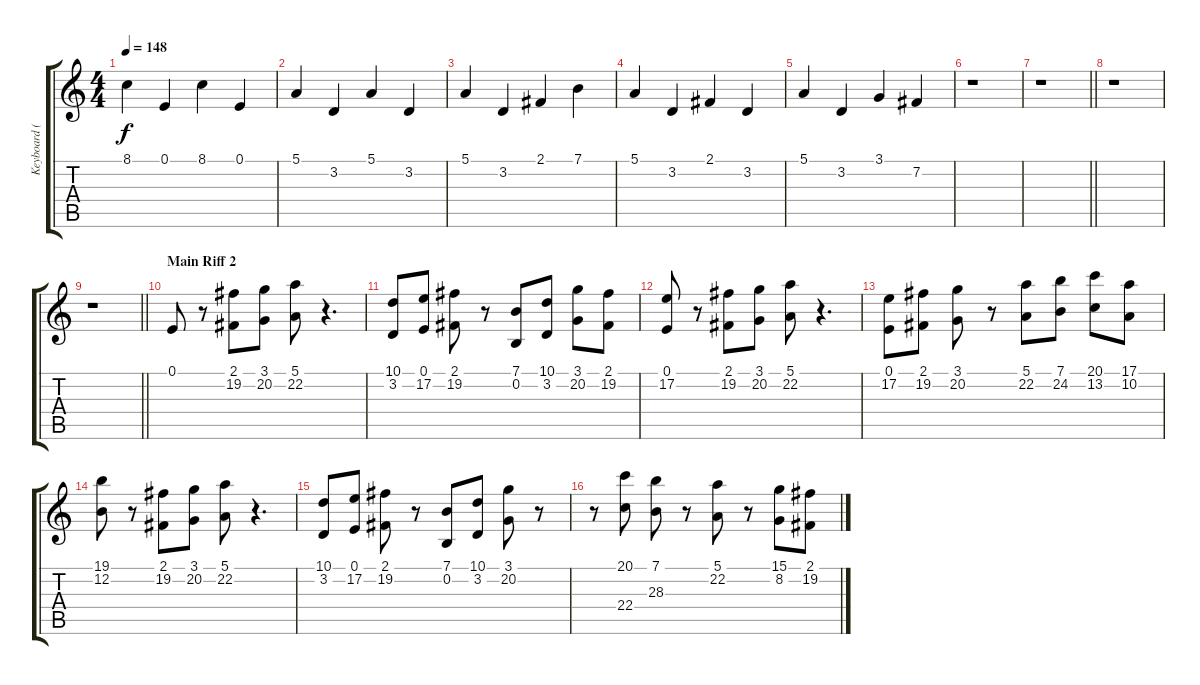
\track ("Keyboard (Tuomas)" "Keyboard (") {instrument synthstrings1}
\staff {score tabs}
\tuning (E4 B3 G3 D3 A2 E2) {hide}
\ts (4 4)
\tempo 148
\clef g2
\ks c
8.1.4{dy f} 0.1.4 8.1.4 0.1.4 |
5.1.4 3.2.4 5.1.4 3.2.4 |
5.1.4 3.2.4 2.1.4 7.1.4 |
5.1.4 3.2.4 2.1.4 3.2.4 |
5.1.4 3.2.4 3.1.4 7.2.4 |
r.1 |
\barLineRight lightlight
r.1 |
r.1 |
\barLineRight lightlight
r.1 |
\section ("" "Main Riff 2")
0.1.8 r.8 (2.1 19.2).8 (3.1 20.2).8 (5.1 22.2).8 r.4{d} |
(10.1 3.2).8 (0.1 17.2).8 (2.1 19.2).8 r.8 (7.1 0.2).8 (10.1 3.2).8 (3.1 20.2).8 (2.1 19.2).8 |
(0.1 17.2).8 r.8 (2.1 19.2).8 (3.1 20.2).8 (5.1 22.2).8 r.4{d} |
(0.1 17.2).8 (2.1 19.2).8 (3.1 20.2).8 r.8 (5.1 22.2).8 (7.1 24.2).8 (20.1 13.2).8 (17.1 10.2).8 |
(19.1 12.2).8 r.8 (2.1 19.2).8 (3.1 20.2).8 (5.1 22.2).8 r.4{d} |
(10.1 3.2).8 (0.1 17.2).8 (2.1 19.2).8 r.8 (7.1 0.2).8 (10.1 3.2).8 (3.1 20.2).8 r.8 |
r.8 (20.1 22.4).8 (7.1 28.3).8 r.8 (5.1 22.2).8 r.8 (15.1 8.2).8 (2.1 19.2).8
